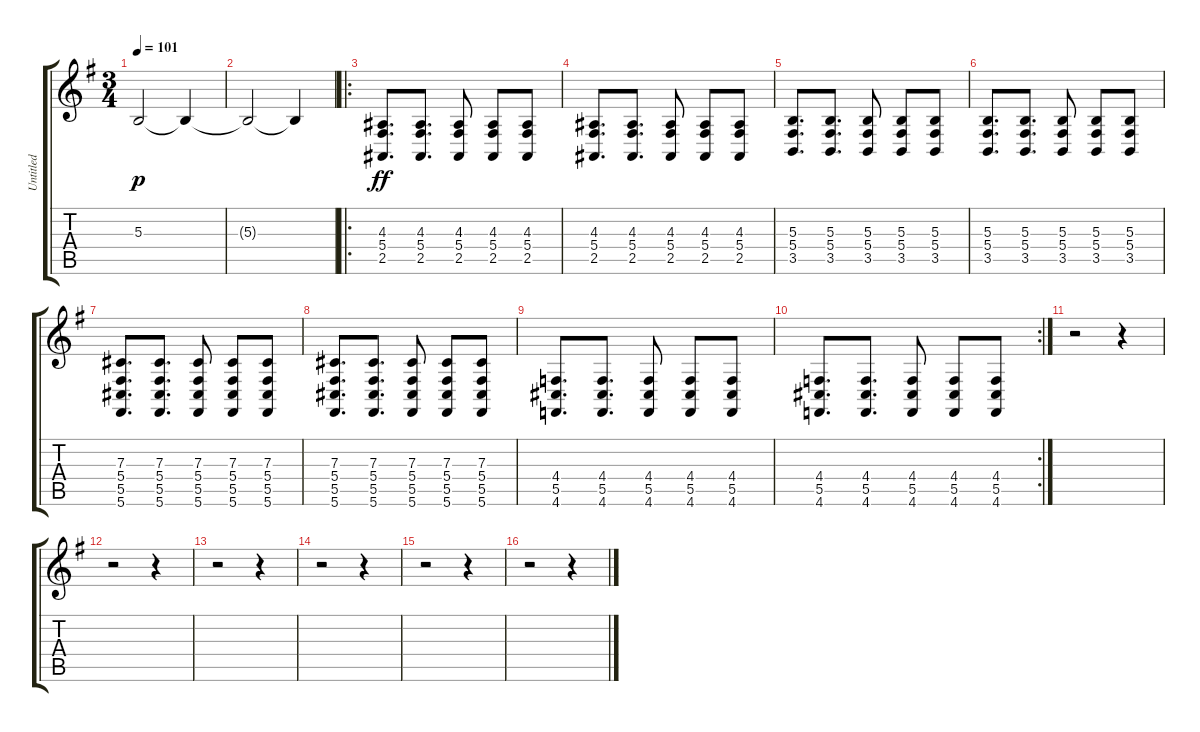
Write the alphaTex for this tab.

\track ("Untitled" "Untitled") {instrument acousticgrandpiano}
\staff {score tabs}
\tuning (Eb4 Bb3 Gb3 Db3 Ab2 Db2) {hide}
\ts (3 4)
\tempo 101
\clef g2
\ks g
5.3.2{dy p} 5.3{t}.4 |
5.3{t}.2 5.3{t}.4 |
\ro
(4.3 5.4 2.5).8{d dy ff} (4.3 5.4 2.5).8{d} (4.3 5.4 2.5).8 (4.3 5.4 2.5).8 (4.3 5.4 2.5).8 |
(4.3 5.4 2.5).8{d} (4.3 5.4 2.5).8{d} (4.3 5.4 2.5).8 (4.3 5.4 2.5).8 (4.3 5.4 2.5).8 |
(5.3 5.4 3.5).8{d} (5.3 5.4 3.5).8{d} (5.3 5.4 3.5).8 (5.3 5.4 3.5).8 (5.3 5.4 3.5).8 |
(5.3 5.4 3.5).8{d} (5.3 5.4 3.5).8{d} (5.3 5.4 3.5).8 (5.3 5.4 3.5).8 (5.3 5.4 3.5).8 |
(7.3 5.4 5.5 5.6).8{d} (7.3 5.4 5.5 5.6).8{d} (7.3 5.4 5.5 5.6).8 (7.3 5.4 5.5 5.6).8 (7.3 5.4 5.5 5.6).8 |
(7.3 5.4 5.5 5.6).8{d} (7.3 5.4 5.5 5.6).8{d} (7.3 5.4 5.5 5.6).8 (7.3 5.4 5.5 5.6).8 (7.3 5.4 5.5 5.6).8 |
(4.4 5.5 4.6).8{d} (4.4 5.5 4.6).8{d} (4.4 5.5 4.6).8 (4.4 5.5 4.6).8 (4.4 5.5 4.6).8 |
\rc 2
(4.4 5.5 4.6).8{d} (4.4 5.5 4.6).8{d} (4.4 5.5 4.6).8 (4.4 5.5 4.6).8 (4.4 5.5 4.6).8 |
r.2 r.4 |
r.2 r.4 |
r.2 r.4 |
r.2 r.4 |
r.2 r.4 |
r.2 r.4
